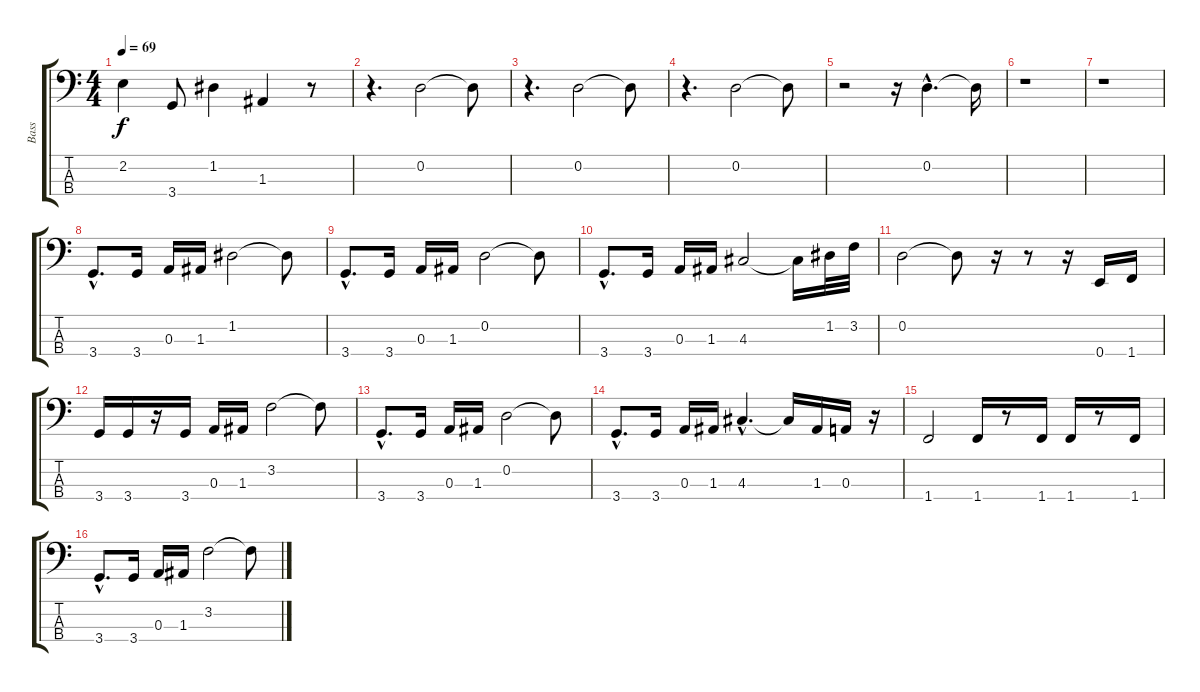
\track ("Bass" "Bass") {instrument electricbassfinger}
\staff {score tabs}
\tuning (G2 D2 A1 E1) {hide}
\ts (4 4)
\tempo 69
\clef f4
\ks c
2.2.4{dy f} 3.4.8 1.2.4 1.3.4 r.8 |
r.4{d} 0.2.2 0.2{t}.8 |
r.4{d} 0.2.2 0.2{t}.8 |
r.4{d} 0.2.2 0.2{t}.8 |
r.2 r.16 0.2{hac}.4{d} 0.2{t}.16 |
r.1 |
r.1 |
3.4{hac}.8{d} 3.4.16 0.3.16 1.3.16 1.2.2 1.2{t}.8 |
3.4{hac}.8{d} 3.4.16 0.3.16 1.3.16 0.2.2 0.2{t}.8 |
3.4{hac}.8{d} 3.4.16 0.3.16 1.3.16 4.3.2 4.3{t}.16 1.2.32 3.2.32 |
0.2.2 0.2{t}.8 r.16 r.8 r.16 0.4.16 1.4.16 |
3.4.16 3.4.16 r.16 3.4.16 0.3.16 1.3.16 3.2.2 3.2{t}.8 |
3.4{hac}.8{d} 3.4.16 0.3.16 1.3.16 0.2.2 0.2{t}.8 |
3.4{hac}.8{d} 3.4.16 0.3.16 1.3.16 4.3{hac}.4{d} 4.3{t}.16 1.3.16 0.3.16 r.16 |
1.4.2 1.4.16 r.8 1.4.16 1.4.16 r.8 1.4.16 |
3.4{hac}.8{d} 3.4.16 0.3.16 1.3.16 3.2.2 3.2{t}.8
